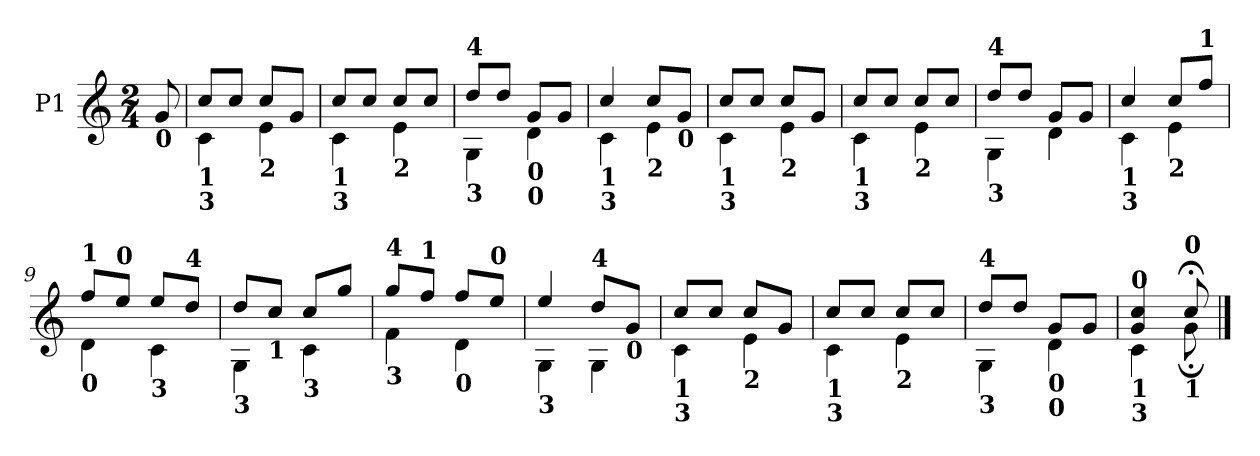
**kern
*part1
*staff1
*I"P1
!!LO:PB:g=z
*clefG2
*ITrd7c12
*k[]
*C:
*M2/4
*MM100
=
!LO:TX:b:B:t=0
8Gi/
=1
*^
!LO:TX:b:B:t=1	!
!LO:TX:b:B:t=3	!
8ci/L	4Ci\
8ci/J	.
!LO:TX:b:B:t=2	!
8ci/L	4Ei\
8Gi/J	.
=2	=2
!LO:TX:b:B:t=1	!
!LO:TX:b:B:t=3	!
8ci/L	4Ci\
8ci/J	.
!LO:TX:b:B:t=2	!
8ci/L	4Ei\
8ci/J	.
=3	=3
!LO:TX:B:t=4	!
!LO:TX:b:B:t=3	!
8di/L	4GGi\
8di/J	.
!LO:TX:b:B:t=0	!
!LO:TX:b:B:t=0	!
8Gi/L	4Di\
8Gi/J	.
=4	=4
!LO:TX:b:B:t=1	!
!LO:TX:b:B:t=3	!
4ci/	4Ci\
!LO:TX:b:B:t=2	!
8ci/L	4Ei\
!LO:TX:b:B:t=0	!
8Gi/J	.
!!LO:LB:g=z	!!
=5	=5
!LO:TX:b:B:t=1	!
!LO:TX:b:B:t=3	!
8ci/L	4Ci\
8ci/J	.
!LO:TX:b:B:t=2	!
8ci/L	4Ei\
8Gi/J	.
=6	=6
!LO:TX:b:B:t=1	!
!LO:TX:b:B:t=3	!
8ci/L	4Ci\
8ci/J	.
!LO:TX:b:B:t=2	!
8ci/L	4Ei\
8ci/J	.
=7	=7
!LO:TX:B:t=4	!
!LO:TX:b:B:t=3	!
8di/L	4GGi\
8di/J	.
8Gi/L	4Di\
8Gi/J	.
=8	=8
!LO:TX:b:B:t=1	!
!LO:TX:b:B:t=3	!
4ci/	4Ci\
!LO:TX:b:B:t=2	!
8ci/L	4Ei\
!LO:TX:a:B:t=1	!
8fi/J	.
!!LO:LB:g=z	!!
=9	=9
!LO:TX:a:B:t=1	!
!LO:TX:b:B:t=0	!
8fi/L	4Di\
!LO:TX:a:B:t=0	!
8ei/J	.
!LO:TX:b:B:t=3	!
8ei/L	4Ci\
!LO:TX:B:t=4	!
8di/J	.
=10	=10
!LO:TX:b:B:t=3	!
8di/L	4GGi\
!LO:TX:b:B:t=1	!
8ci/J	.
!LO:TX:b:B:t=3	!
8ci/L	4Ci\
8gi/J	.
=11	=11
!LO:TX:a:B:t=4	!
!LO:TX:b:B:t=3	!
8gi/L	4Fi\
!LO:TX:a:B:t=1	!
8fi/J	.
!LO:TX:b:B:t=0	!
8fi/L	4Di\
!LO:TX:a:B:t=0	!
8ei/J	.
=12	=12
!LO:TX:b:B:t=3	!
4ei/	4GGi\
!LO:TX:B:t=4	!
8di/L	4GGi\
!LO:TX:b:B:t=0	!
8Gi/J	.
!!LO:LB:g=z	!!
=13	=13
!LO:TX:b:B:t=1	!
!LO:TX:b:B:t=3	!
8ci/L	4Ci\
8ci/J	.
!LO:TX:b:B:t=2	!
8ci/L	4Ei\
8Gi/J	.
=14	=14
!LO:TX:b:B:t=1	!
!LO:TX:b:B:t=3	!
8ci/L	4Ci\
8ci/J	.
!LO:TX:b:B:t=2	!
8ci/L	4Ei\
8ci/J	.
=15	=15
!LO:TX:B:t=4	!
!LO:TX:b:B:t=3	!
8di/L	4GGi\
8di/J	.
!LO:TX:b:B:t=0	!
!LO:TX:b:B:t=0	!
8Gi/L	4Di\
8Gi/J	.
=16	=16
!LO:TX:b:B:t=1	!
!LO:TX:B:t=0	!
!LO:TX:b:B:t=3	!
4Gi/ 4ci	4Ci\
!LO:TX:b:B:t=1	!
!LO:TX:B:t=0	!
8c;i/	8G;i\
*v	*v
==
*-
